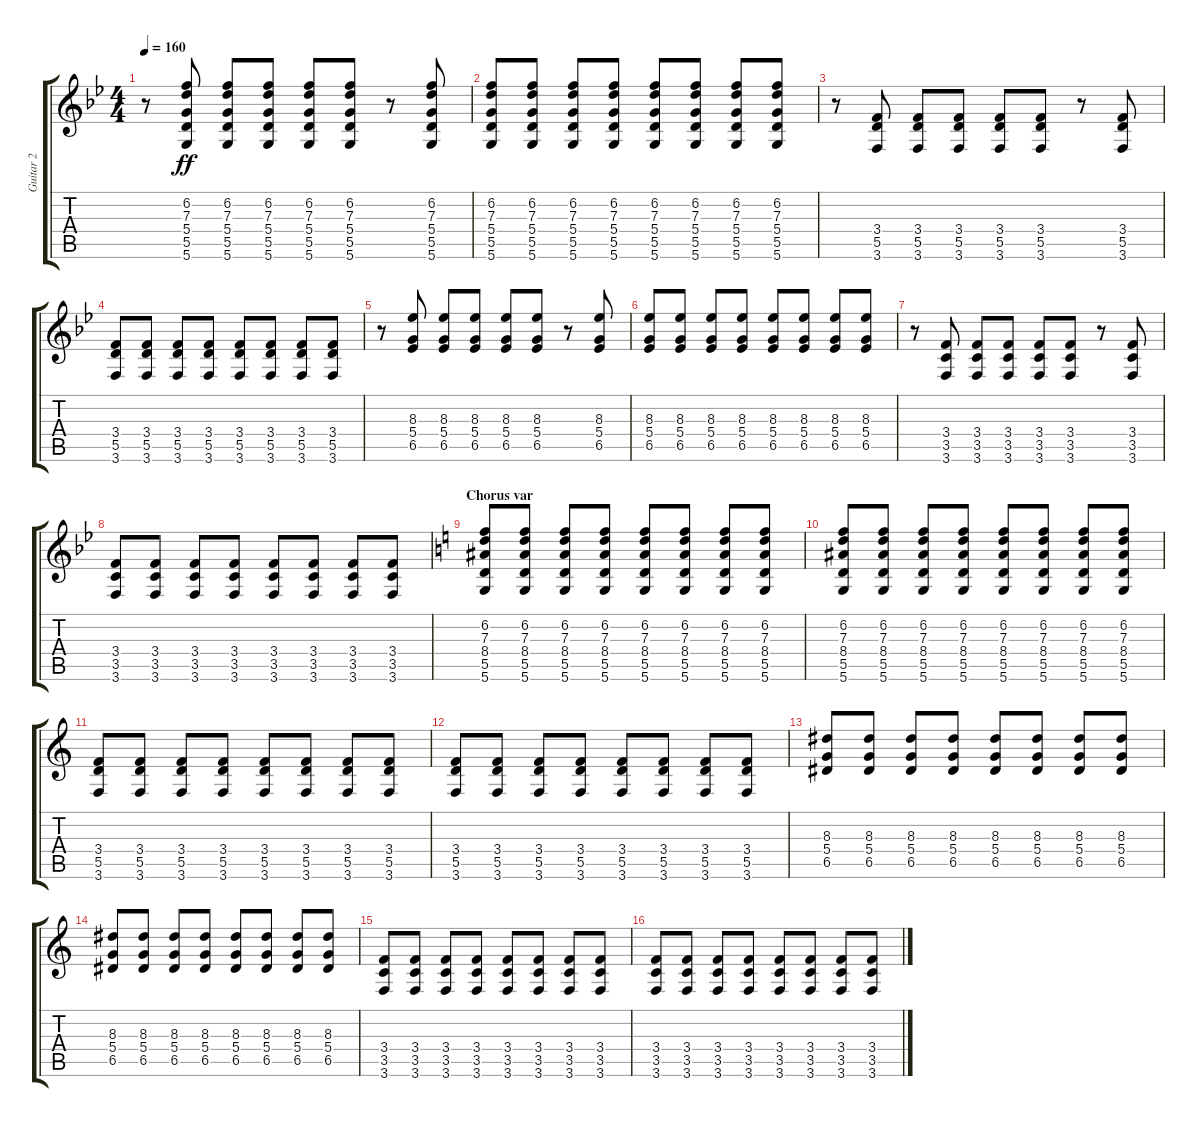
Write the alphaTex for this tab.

\track ("Guitar 2" "Guitar 2") {instrument distortionguitar}
\staff {score tabs}
\tuning (E4 B3 G3 D3 A2 D2) {hide}
\ts (4 4)
\tempo 160
\clef g2
\ks bb
r.8{dy ff} (6.2 7.3 5.4 5.5 5.6).8 (6.2 7.3 5.4 5.5 5.6).8 (6.2 7.3 5.4 5.5 5.6).8 (6.2 7.3 5.4 5.5 5.6).8 (6.2 7.3 5.4 5.5 5.6).8 r.8 (6.2 7.3 5.4 5.5 5.6).8 |
(6.2 7.3 5.4 5.5 5.6).8 (6.2 7.3 5.4 5.5 5.6).8 (6.2 7.3 5.4 5.5 5.6).8 (6.2 7.3 5.4 5.5 5.6).8 (6.2 7.3 5.4 5.5 5.6).8 (6.2 7.3 5.4 5.5 5.6).8 (6.2 7.3 5.4 5.5 5.6).8 (6.2 7.3 5.4 5.5 5.6).8 |
r.8 (3.4 5.5 3.6).8 (3.4 5.5 3.6).8 (3.4 5.5 3.6).8 (3.4 5.5 3.6).8 (3.4 5.5 3.6).8 r.8 (3.4 5.5 3.6).8 |
(3.4 5.5 3.6).8 (3.4 5.5 3.6).8 (3.4 5.5 3.6).8 (3.4 5.5 3.6).8 (3.4 5.5 3.6).8 (3.4 5.5 3.6).8 (3.4 5.5 3.6).8 (3.4 5.5 3.6).8 |
r.8 (8.3 5.4 6.5).8 (8.3 5.4 6.5).8 (8.3 5.4 6.5).8 (8.3 5.4 6.5).8 (8.3 5.4 6.5).8 r.8 (8.3 5.4 6.5).8 |
(8.3 5.4 6.5).8 (8.3 5.4 6.5).8 (8.3 5.4 6.5).8 (8.3 5.4 6.5).8 (8.3 5.4 6.5).8 (8.3 5.4 6.5).8 (8.3 5.4 6.5).8 (8.3 5.4 6.5).8 |
r.8 (3.4 3.5 3.6).8 (3.4 3.5 3.6).8 (3.4 3.5 3.6).8 (3.4 3.5 3.6).8 (3.4 3.5 3.6).8 r.8 (3.4 3.5 3.6).8 |
(3.4 3.5 3.6).8 (3.4 3.5 3.6).8 (3.4 3.5 3.6).8 (3.4 3.5 3.6).8 (3.4 3.5 3.6).8 (3.4 3.5 3.6).8 (3.4 3.5 3.6).8 (3.4 3.5 3.6).8 |
\section ("" "Chorus var")
\ks c
(6.2 7.3 8.4 5.5 5.6).8 (6.2 7.3 8.4 5.5 5.6).8 (6.2 7.3 8.4 5.5 5.6).8 (6.2 7.3 8.4 5.5 5.6).8 (6.2 7.3 8.4 5.5 5.6).8 (6.2 7.3 8.4 5.5 5.6).8 (6.2 7.3 8.4 5.5 5.6).8 (6.2 7.3 8.4 5.5 5.6).8 |
(6.2 7.3 8.4 5.5 5.6).8 (6.2 7.3 8.4 5.5 5.6).8 (6.2 7.3 8.4 5.5 5.6).8 (6.2 7.3 8.4 5.5 5.6).8 (6.2 7.3 8.4 5.5 5.6).8 (6.2 7.3 8.4 5.5 5.6).8 (6.2 7.3 8.4 5.5 5.6).8 (6.2 7.3 8.4 5.5 5.6).8 |
(3.4 5.5 3.6).8 (3.4 5.5 3.6).8 (3.4 5.5 3.6).8 (3.4 5.5 3.6).8 (3.4 5.5 3.6).8 (3.4 5.5 3.6).8 (3.4 5.5 3.6).8 (3.4 5.5 3.6).8 |
(3.4 5.5 3.6).8 (3.4 5.5 3.6).8 (3.4 5.5 3.6).8 (3.4 5.5 3.6).8 (3.4 5.5 3.6).8 (3.4 5.5 3.6).8 (3.4 5.5 3.6).8 (3.4 5.5 3.6).8 |
(8.3 5.4 6.5).8 (8.3 5.4 6.5).8 (8.3 5.4 6.5).8 (8.3 5.4 6.5).8 (8.3 5.4 6.5).8 (8.3 5.4 6.5).8 (8.3 5.4 6.5).8 (8.3 5.4 6.5).8 |
(8.3 5.4 6.5).8 (8.3 5.4 6.5).8 (8.3 5.4 6.5).8 (8.3 5.4 6.5).8 (8.3 5.4 6.5).8 (8.3 5.4 6.5).8 (8.3 5.4 6.5).8 (8.3 5.4 6.5).8 |
(3.4 3.5 3.6).8 (3.4 3.5 3.6).8 (3.4 3.5 3.6).8 (3.4 3.5 3.6).8 (3.4 3.5 3.6).8 (3.4 3.5 3.6).8 (3.4 3.5 3.6).8 (3.4 3.5 3.6).8 |
(3.4 3.5 3.6).8 (3.4 3.5 3.6).8 (3.4 3.5 3.6).8 (3.4 3.5 3.6).8 (3.4 3.5 3.6).8 (3.4 3.5 3.6).8 (3.4 3.5 3.6).8 (3.4 3.5 3.6).8
